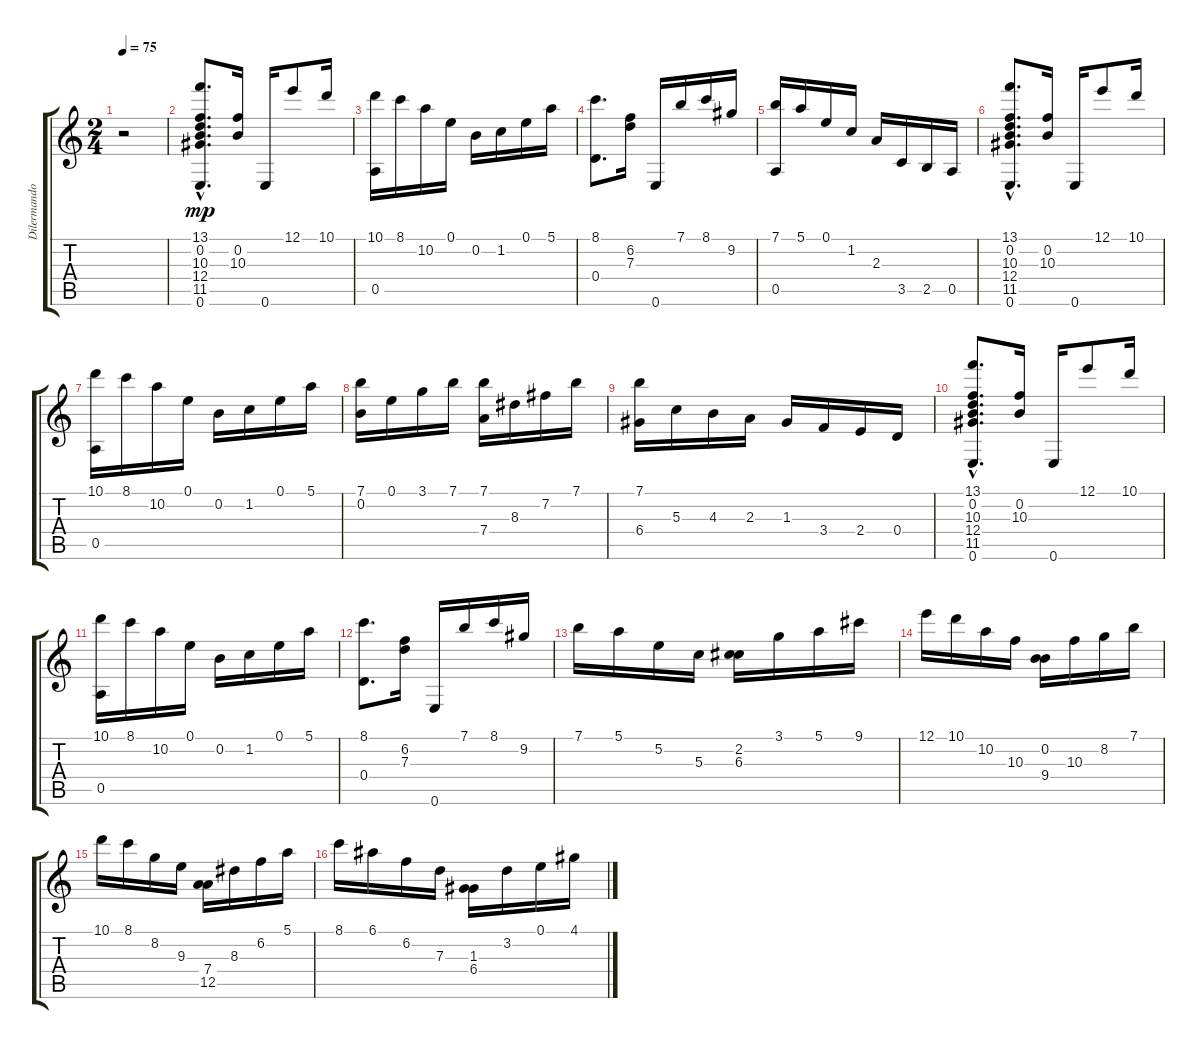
\track ("Dilermando Reis" "Dilermando") {instrument acousticguitarnylon}
\staff {score tabs}
\tuning (E4 B3 G3 D3 A2 E2) {hide}
\ts (2 4)
\tempo 75
\clef g2
\ks c
r.2{dy mp instrument acousticguitarnylon} |
(13.1 0.2{hac} 10.3{hac} 12.4{hac} 11.5{hac} 0.6).8{d} (0.2 10.3).16 0.6.16 12.1.8 10.1.16 |
(10.1 0.5).16 8.1.16 10.2.16 0.1.16 0.2.16 1.2.16 0.1.16 5.1.16 |
(8.1 0.4).8{d} (6.2 7.3).16 0.6.16 7.1.16 8.1.16 9.2.16 |
(7.1 0.5).16 5.1.16 0.1.16 1.2.16 2.3.16 3.5.16 2.5.16 0.5.16 |
(13.1 0.2{hac} 10.3{hac} 12.4{hac} 11.5{hac} 0.6).8{d} (0.2 10.3).16 0.6.16 12.1.8 10.1.16 |
(10.1 0.5).16 8.1.16 10.2.16 0.1.16 0.2.16 1.2.16 0.1.16 5.1.16 |
(7.1 0.2).16 0.1.16 3.1.16 7.1.16 (7.1 7.4).16 8.3.16 7.2.16 7.1.16 |
(7.1 6.4).16 5.3.16 4.3.16 2.3.16 1.3.16 3.4.16 2.4.16 0.4.16 |
(13.1 0.2{hac} 10.3{hac} 12.4{hac} 11.5{hac} 0.6).8{d} (0.2 10.3).16 0.6.16 12.1.8 10.1.16 |
(10.1 0.5).16 8.1.16 10.2.16 0.1.16 0.2.16 1.2.16 0.1.16 5.1.16 |
(8.1 0.4).8{d} (6.2 7.3).16 0.6.16 7.1.16 8.1.16 9.2.16 |
7.1.16 5.1.16 5.2.16 5.3.16 (2.2 6.3).16 3.1.16 5.1.16 9.1.16 |
12.1.16 10.1.16 10.2.16 10.3.16 (0.2 9.4).16 10.3.16 8.2.16 7.1.16 |
10.1.16 8.1.16 8.2.16 9.3.16 (7.4 12.5).16 8.3.16 6.2.16 5.1.16 |
8.1.16 6.1.16 6.2.16 7.3.16 (1.3 6.4).16 3.2.16 0.1.16 4.1.16
